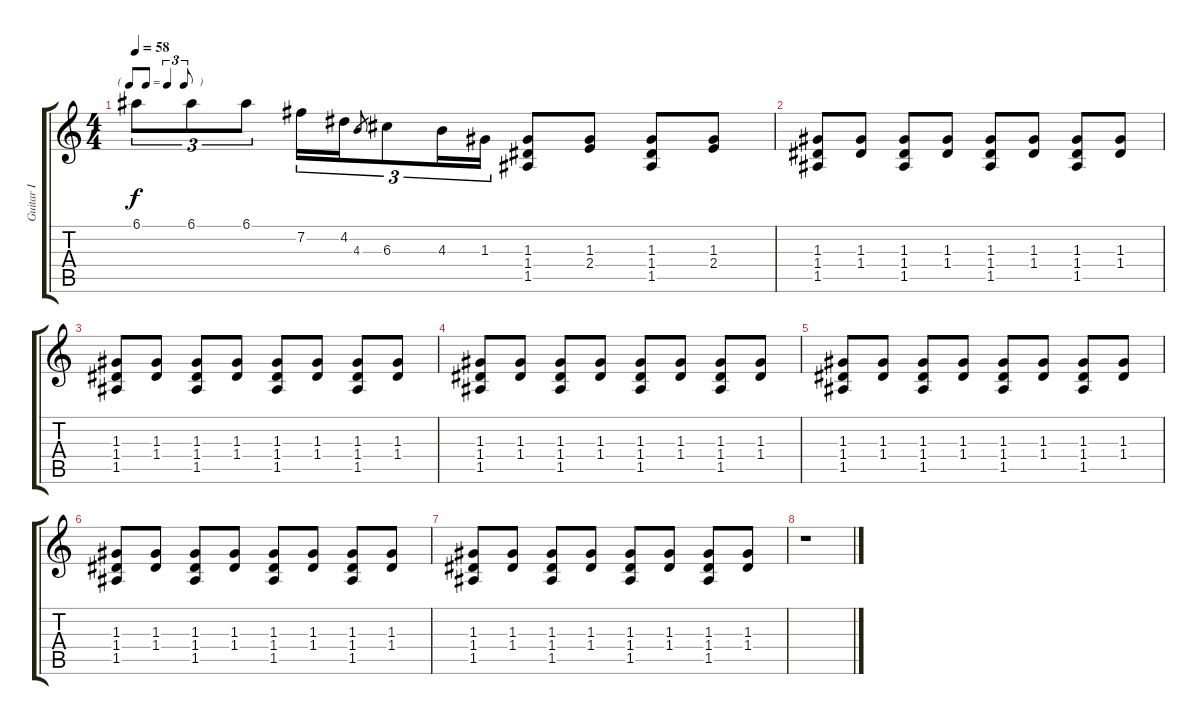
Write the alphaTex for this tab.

\track ("Guitar I" "Guitar I") {instrument electricguitarclean}
\staff {score tabs}
\tuning (E4 B3 G3 D3 A2 E2) {hide}
\ts (4 4)
\tf triplet8th
\tempo 58
\clef g2
\ks c
6.1.8{tu (3 2) dy f} 6.1.8{tu (3 2)} 6.1.8{tu (3 2)} 7.2.16{tu (3 2)} 4.2.16{tu (3 2)} 4.3.8{gr} 6.3.8{tu (3 2)} 4.3.16{tu (3 2)} 1.3.16{tu (3 2)} (1.3 1.4 1.5).8 (1.3 2.4).8 (1.3 1.4 1.5).8 (1.3 2.4).8 |
(1.3 1.4 1.5).8 (1.3 1.4).8 (1.3 1.4 1.5).8 (1.3 1.4).8 (1.3 1.4 1.5).8 (1.3 1.4).8 (1.3 1.4 1.5).8 (1.3 1.4).8 |
(1.3 1.4 1.5).8 (1.3 1.4).8 (1.3 1.4 1.5).8 (1.3 1.4).8 (1.3 1.4 1.5).8 (1.3 1.4).8 (1.3 1.4 1.5).8 (1.3 1.4).8 |
(1.3 1.4 1.5).8 (1.3 1.4).8 (1.3 1.4 1.5).8 (1.3 1.4).8 (1.3 1.4 1.5).8 (1.3 1.4).8 (1.3 1.4 1.5).8 (1.3 1.4).8 |
(1.3 1.4 1.5).8 (1.3 1.4).8 (1.3 1.4 1.5).8 (1.3 1.4).8 (1.3 1.4 1.5).8 (1.3 1.4).8 (1.3 1.4 1.5).8 (1.3 1.4).8 |
(1.3 1.4 1.5).8 (1.3 1.4).8 (1.3 1.4 1.5).8 (1.3 1.4).8 (1.3 1.4 1.5).8 (1.3 1.4).8 (1.3 1.4 1.5).8 (1.3 1.4).8 |
(1.3 1.4 1.5).8 (1.3 1.4).8 (1.3 1.4 1.5).8 (1.3 1.4).8 (1.3 1.4 1.5).8 (1.3 1.4).8 (1.3 1.4 1.5).8 (1.3 1.4).8 |
r.1
